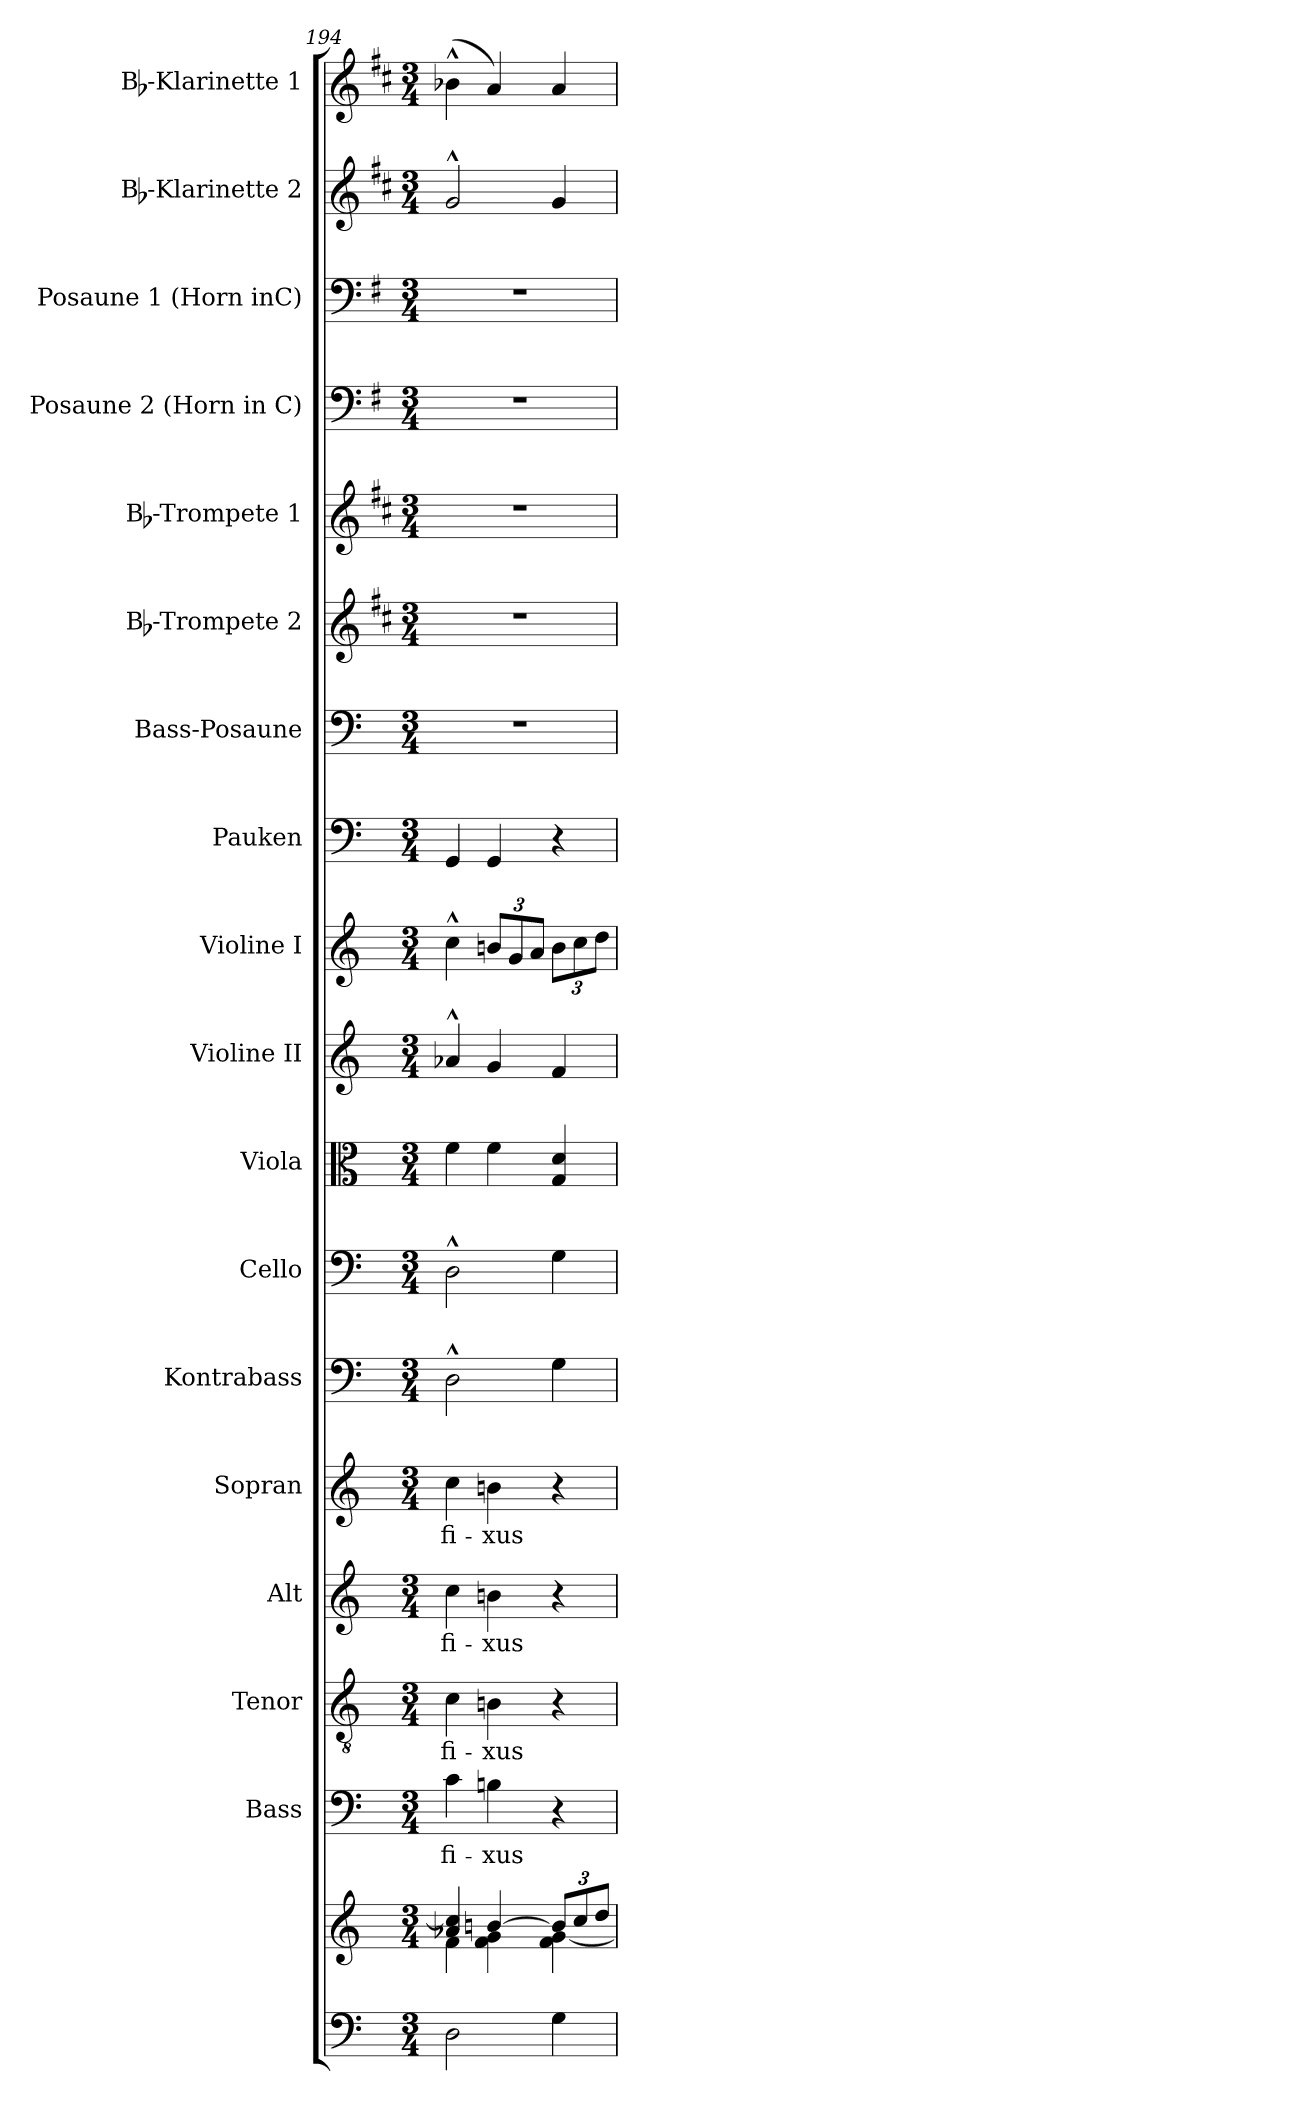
**kern	**kern	**kern	**text	**kern	**text	**kern	**text	**kern	**text	**kern	**kern	**kern	**kern	**kern	**kern	**kern	**kern	**kern	**kern	**kern	**kern	**kern
*part18	*part18	*part17	*part17	*part16	*part16	*part15	*part15	*part14	*part14	*part13	*part12	*part11	*part10	*part9	*part8	*part7	*part6	*part5	*part4	*part3	*part2	*part1
*staff19	*staff18	*staff17	*staff17	*staff16	*staff16	*staff15	*staff15	*staff14	*staff14	*staff13	*staff12	*staff11	*staff10	*staff9	*staff8	*staff7	*staff6	*staff5	*staff4	*staff3	*staff2	*staff1
*	*	*I"Bass	*	*I"Tenor	*	*I"Alt	*	*I"Sopran	*	*I"Kontrabass	*I"Cello	*I"Viola	*I"Violine II	*I"Violine I	*I"Pauken	*I"Bass-Posaune	*I"Bb-Trompete 2	*I"Bb-Trompete 1	*I"Posaune 2 (Horn in C)	*I"Posaune 1 (Horn inC)	*I"Bb-Klarinette 2	*I"Bb-Klarinette 1
*	*	*I'B.	*	*I'T.	*	*I'A.	*	*I'S.	*	*I'Kb.	*	*I'Vla.	*I'Vl. II	*I'Vl. I	*I'Pk.	*I'B-Pos.	*I'Bb Trp. 2	*I'Bb Trp. 1	*I'Pos. 2	*I'Pos. 1	*I'Bb Kl. 2	*I'Bb Kl. 1
!!LO:PB:g=z
*clefF4	*clefG2	*clefF4	*	*clefGv2	*	*clefG2	*	*clefG2	*	*clefF4	*clefF4	*clefC3	*clefG2	*clefG2	*clefF4	*clefF4	*clefG2	*clefG2	*clefF4	*clefF4	*clefG2	*clefG2
*	*	*	*	*	*	*	*	*	*	*ITrd7c12	*	*	*	*	*	*	*ITrd1c2	*ITrd1c2	*ITrd4c7	*ITrd4c7	*ITrd1c2	*ITrd1c2
*k[]	*k[]	*k[]	*	*k[]	*	*k[]	*	*k[]	*	*k[]	*k[]	*k[]	*k[]	*k[]	*k[]	*k[]	*k[]	*k[]	*k[]	*k[]	*k[]	*k[]
*C:	*C:	*C:	*	*C:	*	*C:	*	*C:	*	*C:	*C:	*C:	*C:	*C:	*C:	*C:	*C:	*C:	*C:	*C:	*C:	*C:
*M3/4	*M3/4	*M3/4	*	*M3/4	*	*M3/4	*	*M3/4	*	*M3/4	*M3/4	*M3/4	*M3/4	*M3/4	*M3/4	*M3/4	*M3/4	*M3/4	*M3/4	*M3/4	*M3/4	*M3/4
=194	=194	=194	=194	=194	=194	=194	=194	=194	=194	=194	=194	=194	=194	=194	=194	=194	=194	=194	=194	=194	=194	=194
*	*^	*	*	*	*	*	*	*	*	*	*	*	*	*	*	*	*	*	*	*	*	*
!	!	!	!	!LO:LY:b	!	!LO:LY:b	!	!LO:LY:b	!	!LO:LY:b	!	!	!	!	!	!	!	!	!	!	!	!	!
2D\	4a-X/ 4cc/]	4f\	4c\	-fi-	4c\	-fi-	4cc\	-fi-	4cc\	-fi-	2DD^^>\	2D^^>\	4f\	4a-X^^>/	4cc^^>\	4GG/	2.r	2.r	2.r	2.r	2.r	2f^^>/	(>4a-X^^>\
!	!	!	!	!LO:LY:b	!	!LO:LY:b	!	!LO:LY:b	!	!LO:LY:b	!	!	!	!	!	!	!	!	!	!	!	!	!
*	*	*	*	*	*	*	*	*	*	*	*	*	*	*	*Xbrackettup	*	*	*	*	*	*	*	*
.	[>4bn/	4f\ 4g\	4Bn\	-xus	4Bn\	-xus	4bn\	-xus	4bn\	-xus	.	.	4f\	4g/	12bn/L	4GG/	.	.	.	.	.	.	4g/)
.	.	.	.	.	.	.	.	.	.	.	.	.	.	.	12g/	.	.	.	.	.	.	.	.
.	.	.	.	.	.	.	.	.	.	.	.	.	.	.	12a/J	.	.	.	.	.	.	.	.
4G\	12b/L]	4f\ [<4g\	4r	.	4r	.	4r	.	4r	.	4GG\	4G\	4G/ 4d/	4f/	12b\L	4r	.	.	.	.	.	4f/	4g/
.	12cc/	.	.	.	.	.	.	.	.	.	.	.	.	.	12cc\	.	.	.	.	.	.	.	.
.	12dd/J	.	.	.	.	.	.	.	.	.	.	.	.	.	12dd\J	.	.	.	.	.	.	.	.
*	*v	*v	*	*	*	*	*	*	*	*	*	*	*	*	*	*	*	*	*	*	*	*	*
=	=	=	=	=	=	=	=	=	=	=	=	=	=	=	=	=	=	=	=	=	=	=
*-	*-	*-	*-	*-	*-	*-	*-	*-	*-	*-	*-	*-	*-	*-	*-	*-	*-	*-	*-	*-	*-	*-
